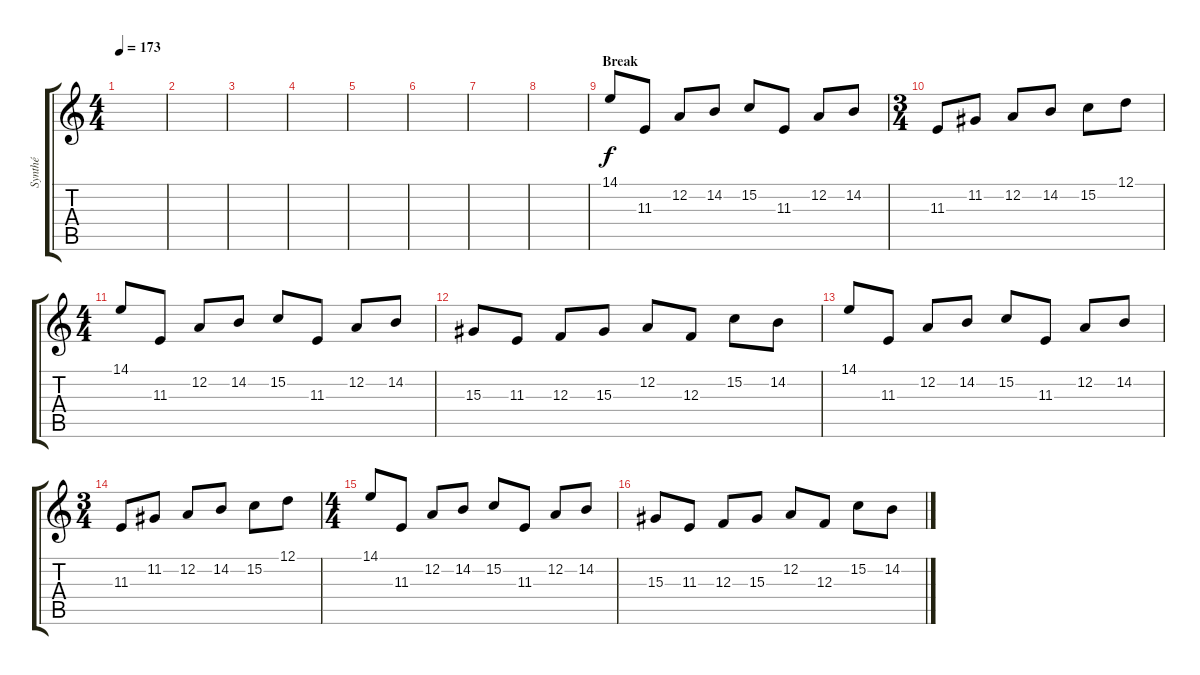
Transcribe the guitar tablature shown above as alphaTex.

\track ("Synthé" "Synthé") {instrument pad3polysynth}
\staff {score tabs}
\tuning (D4 A3 F3 C3 G2 D2) {hide}
\ts (4 4)
\tempo 173
\clef g2
\ks c
|
|
|
|
|
|
|
|
\section ("" "Break")
14.1.8{volume 13 instrument pad3polysynth} 11.3.8 12.2.8 14.2.8 15.2.8 11.3.8 12.2.8 14.2.8 |
\ts (3 4)
11.3.8 11.2.8 12.2.8 14.2.8 15.2.8 12.1.8 |
\ts (4 4)
14.1.8 11.3.8 12.2.8 14.2.8 15.2.8 11.3.8 12.2.8 14.2.8 |
15.3.8 11.3.8 12.3.8 15.3.8 12.2.8 12.3.8 15.2.8 14.2.8 |
14.1.8 11.3.8 12.2.8 14.2.8 15.2.8 11.3.8 12.2.8 14.2.8 |
\ts (3 4)
11.3.8 11.2.8 12.2.8 14.2.8 15.2.8 12.1.8 |
\ts (4 4)
14.1.8 11.3.8 12.2.8 14.2.8 15.2.8 11.3.8 12.2.8 14.2.8 |
15.3.8 11.3.8 12.3.8 15.3.8 12.2.8 12.3.8 15.2.8 14.2.8
